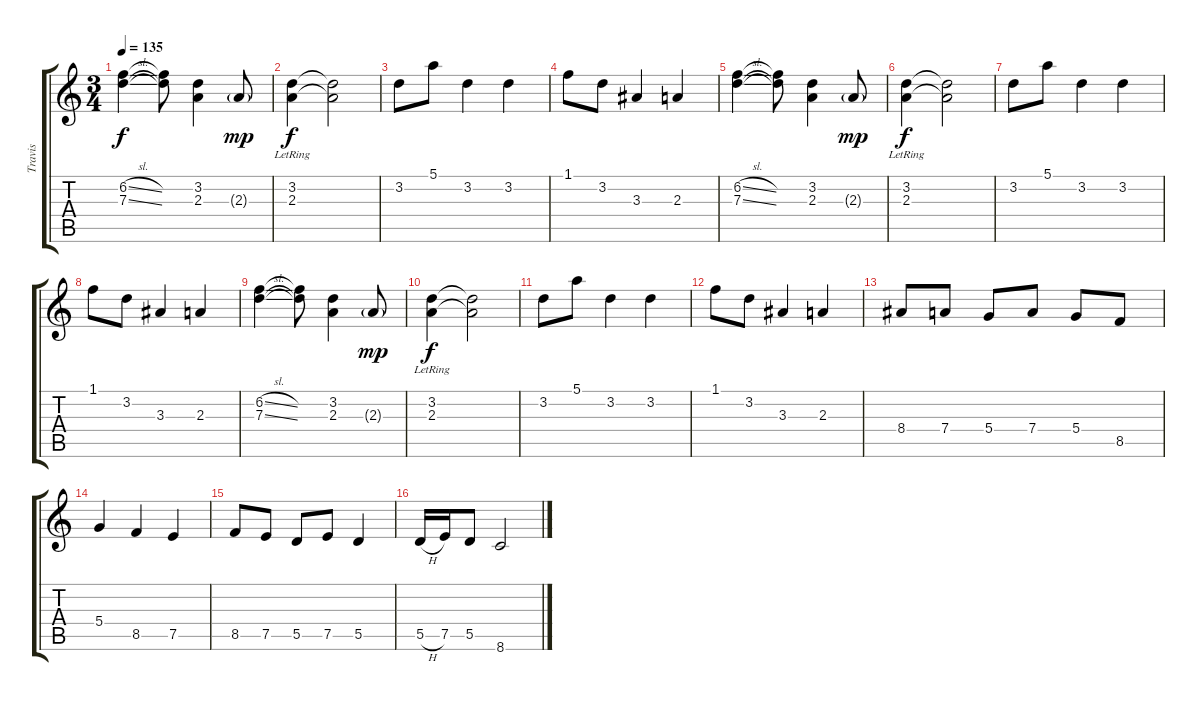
\track ("Travis" "Travis") {instrument acousticguitarsteel}
\staff {score tabs}
\tuning (E4 B3 G3 D3 A2 E2) {hide}
\ts (3 4)
\tempo 135
\clef g2
\ks c
(6.2{sl} 7.3{sl}).4{dy f} (6.2{t} 7.3{t}).8 (3.2 2.3).4 2.3{g}.8{dy mp} |
(3.2{lr} 2.3{lr}).4{dy f} (3.2{t} 2.3{t}).2 |
3.2.8 5.1.8 3.2.4 3.2.4 |
1.1.8 3.2.8 3.3.4 2.3.4 |
(6.2{sl} 7.3{sl}).4 (6.2{t} 7.3{t}).8 (3.2 2.3).4 2.3{g}.8{dy mp} |
(3.2{lr} 2.3{lr}).4{dy f} (3.2{t} 2.3{t}).2 |
3.2.8 5.1.8 3.2.4 3.2.4 |
1.1.8 3.2.8 3.3.4 2.3.4 |
(6.2{sl} 7.3{sl}).4 (6.2{t} 7.3{t}).8 (3.2 2.3).4 2.3{g}.8{dy mp} |
(3.2{lr} 2.3{lr}).4{dy f} (3.2{t} 2.3{t}).2 |
3.2.8 5.1.8 3.2.4 3.2.4 |
1.1.8 3.2.8 3.3.4 2.3.4 |
8.4.8 7.4.8 5.4.8 7.4.8 5.4.8 8.5.8 |
5.4.4 8.5.4 7.5.4 |
8.5.8 7.5.8 5.5.8 7.5.8 5.5.4 |
5.5{h}.16 7.5.16 5.5.8 8.6.2
